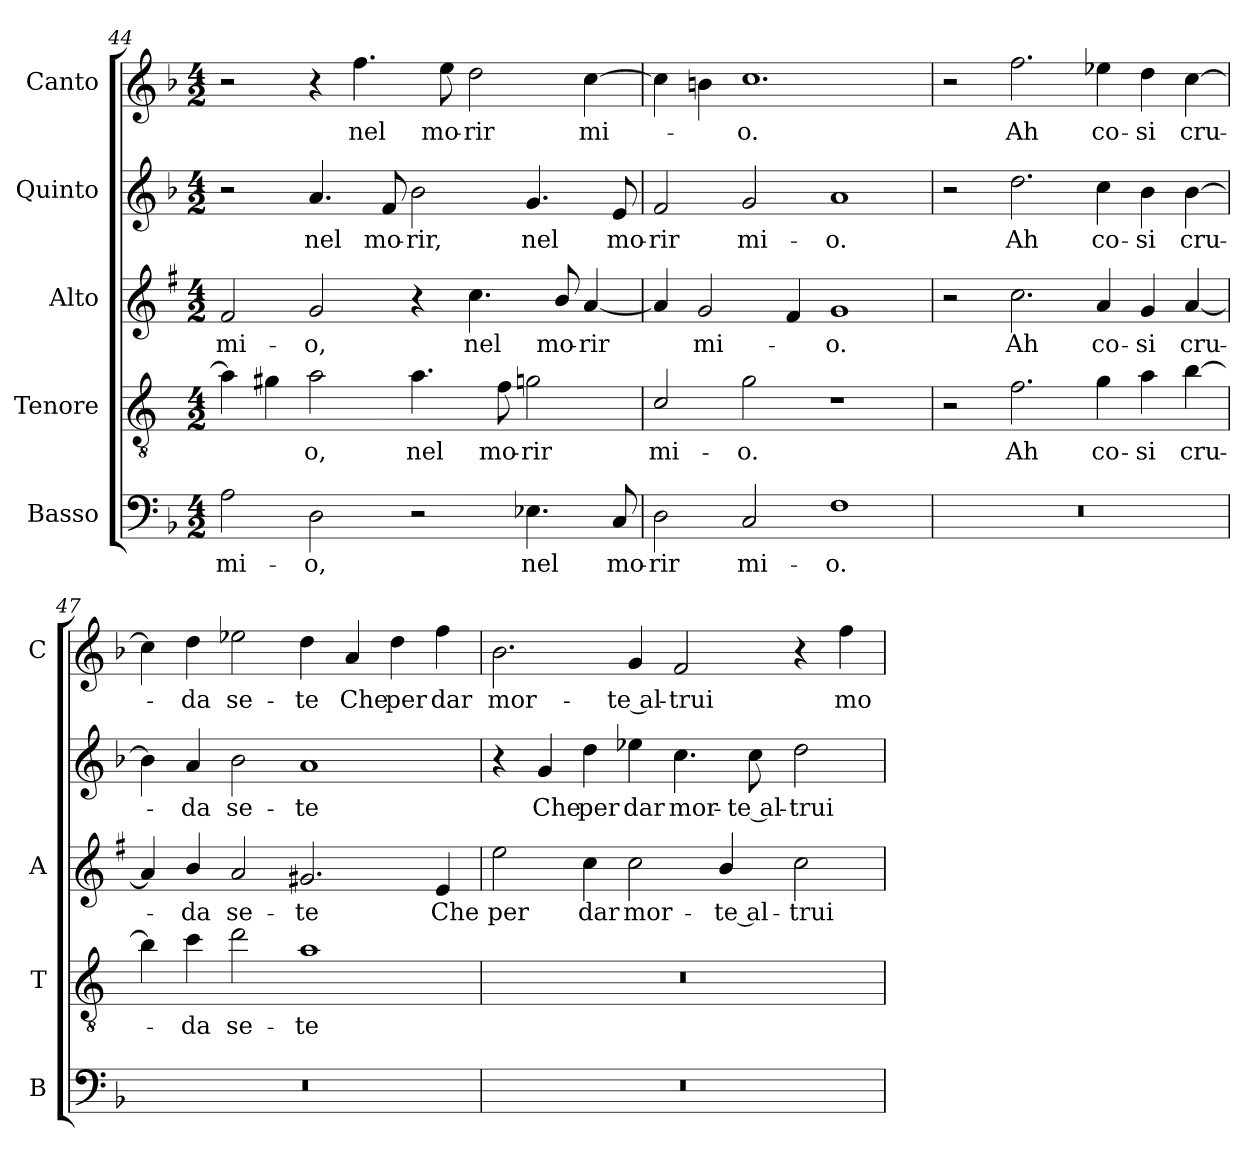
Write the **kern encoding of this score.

**kern	**text	**kern	**text	**kern	**text	**kern	**text	**kern	**text
*part5	*part5	*part4	*part4	*part3	*part3	*part2	*part2	*part1	*part1
*staff5	*staff5	*staff4	*staff4	*staff3	*staff3	*staff2	*staff2	*staff1	*staff1
*I"Basso	*	*I"Tenore	*	*I"Alto	*	*I"Quinto	*	*I"Canto	*
*I'B	*	*I'T	*	*I'A	*	*	*	*I'C	*
!!LO:LB:g=z
*clefF4	*	*clefGv2	*	*clefG2	*	*clefG2	*	*clefG2	*
*	*	*ITrd4c7	*	*ITrd1c2	*	*	*	*	*
*k[b-]	*	*k[b-]	*	*k[b-]	*	*k[b-]	*	*k[b-]	*
*F:	*	*F:	*	*F:	*	*F:	*	*F:	*
*M4/2	*	*M4/2	*	*M4/2	*	*M4/2	*	*M4/2	*
=44	=44	=44	=44	=44	=44	=44	=44	=44	=44
!	!LO:LY:b	!	!	!	!LO:LY:b	!	!	!	!
2A\	mi-	4d\]	.	2e/	mi-	2r	.	2r	.
.	.	4c#X\	.	.	.	.	.	.	.
!	!LO:LY:b	!	!LO:LY:b	!	!LO:LY:b	!	!LO:LY:b	!	!
2D\	-o,	2d\	-o,	2f/	-o,	4.a/	nel	4r	.
!	!	!	!	!	!	!	!	!	!LO:LY:b
.	.	.	.	.	.	.	.	4.ff\	nel
!	!	!	!	!	!	!	!LO:LY:b	!	!
.	.	.	.	.	.	8f/	mo-	.	.
!	!	!	!LO:LY:b	!	!	!	!LO:LY:b	!	!
2r	.	4.d\	nel	4r	.	2b-\	-rir,	.	.
!	!	!	!	!	!	!	!	!	!LO:LY:b
.	.	.	.	.	.	.	.	8ee\	mo-
!	!	!	!	!	!LO:LY:b	!	!	!	!LO:LY:b
.	.	.	.	4.b-\	nel	.	.	2dd\	-rir
!	!	!	!LO:LY:b	!	!	!	!	!	!
.	.	8B-\	mo-	.	.	.	.	.	.
!	!LO:LY:b	!	!LO:LY:b	!	!	!	!LO:LY:b	!	!
4.E-X\	nel	2cn\	-rir	.	.	4.g/	nel	.	.
!	!	!	!	!	!LO:LY:b	!	!	!	!
.	.	.	.	8a/	mo-	.	.	.	.
!	!	!	!	!	!LO:LY:b	!	!	!	!LO:LY:b
.	.	.	.	[4g/	-rir	.	.	[4cc\	mi-
!	!LO:LY:b	!	!	!	!	!	!LO:LY:b	!	!
8C/	mo-	.	.	.	.	8e/	mo-	.	.
=45	=45	=45	=45	=45	=45	=45	=45	=45	=45
!	!LO:LY:b	!	!LO:LY:b	!	!	!	!LO:LY:b	!	!
2D\	-rir	2F/	mi-	4g/]	.	2f/	-rir	4cc\]	.
!	!	!	!	!	!LO:LY:b	!	!	!	!
.	.	.	.	2f/	mi-	.	.	4bn\	.
!	!LO:LY:b	!	!LO:LY:b	!	!	!	!LO:LY:b	!	!LO:LY:b
2C/	mi-	2c\	-o.	.	.	2g/	mi-	1.cc	-o.
.	.	.	.	4e/	.	.	.	.	.
!	!LO:LY:b	!	!	!	!LO:LY:b	!	!LO:LY:b	!	!
1F	-o.	1r	.	1f	-o.	1a	-o.	.	.
=46	=46	=46	=46	=46	=46	=46	=46	=46	=46
0r	.	2r	.	2r	.	2r	.	2r	.
!	!	!	!LO:LY:b	!	!LO:LY:b	!	!LO:LY:b	!	!LO:LY:b
.	.	2.B-\	Ah	2.b-\	Ah	2.dd\	Ah	2.ff\	Ah
!	!	!	!LO:LY:b	!	!LO:LY:b	!	!LO:LY:b	!	!LO:LY:b
.	.	4c\	co-	4g/	co-	4cc\	co-	4ee-X\	co-
!	!	!	!LO:LY:b	!	!LO:LY:b	!	!LO:LY:b	!	!LO:LY:b
.	.	4d\	-si	4f/	-si	4b-\	-si	4dd\	-si
!	!	!	!LO:LY:b	!	!LO:LY:b	!	!LO:LY:b	!	!LO:LY:b
.	.	[4e\	cru-	[4g/	cru-	[4b-\	cru-	[4cc\	cru-
=47	=47	=47	=47	=47	=47	=47	=47	=47	=47
0r	.	4e\]	.	4g/]	.	4b-\]	.	4cc\]	.
!	!	!	!LO:LY:b	!	!LO:LY:b	!	!LO:LY:b	!	!LO:LY:b
.	.	4f\	-da	4a/	-da	4a/	-da	4dd\	-da
!	!	!	!LO:LY:b	!	!LO:LY:b	!	!LO:LY:b	!	!LO:LY:b
.	.	2g\	se-	2g/	se-	2b-\	se-	2ee-X\	se-
!	!	!	!LO:LY:b	!	!LO:LY:b	!	!LO:LY:b	!	!LO:LY:b
.	.	1d	-te	2.f#X/	-te	1a	-te	4dd\	-te
!	!	!	!	!	!	!	!	!	!LO:LY:b
.	.	.	.	.	.	.	.	4a/	Che
!	!	!	!	!	!	!	!	!	!LO:LY:b
.	.	.	.	.	.	.	.	4dd\	per
!	!	!	!	!	!LO:LY:b	!	!	!	!LO:LY:b
.	.	.	.	4d/	Che	.	.	4ff\	dar
!!LO:PB:g=z
=48	=48	=48	=48	=48	=48	=48	=48	=48	=48
!	!	!	!	!	!LO:LY:b	!	!	!	!LO:LY:b
0r	.	0r	.	2dd\	per	4r	.	2.b-\	mor-
!	!	!	!	!	!	!	!LO:LY:b	!	!
.	.	.	.	.	.	4g/	Che	.	.
!	!	!	!	!	!LO:LY:b	!	!LO:LY:b	!	!
.	.	.	.	4b-\	dar	4dd\	per	.	.
!	!	!	!	!	!LO:LY:b	!	!LO:LY:b	!	!LO:LY:b
.	.	.	.	2b-\	mor-	4ee-X\	dar	4g/	-te al-
!	!	!	!	!	!	!	!LO:LY:b	!	!LO:LY:b
.	.	.	.	.	.	4.cc\	mor-	2f/	-trui
!	!	!	!	!	!LO:LY:b	!	!	!	!
.	.	.	.	4a/	-te al-	.	.	.	.
!	!	!	!	!	!	!	!LO:LY:b	!	!
.	.	.	.	.	.	8cc\	-te al-	.	.
!	!	!	!	!	!LO:LY:b	!	!LO:LY:b	!	!
.	.	.	.	2b-\	-trui	2dd\	-trui	4r	.
!	!	!	!	!	!	!	!	!	!LO:LY:b
.	.	.	.	.	.	.	.	4ff\	mo-
=	=	=	=	=	=	=	=	=	=
*-	*-	*-	*-	*-	*-	*-	*-	*-	*-
